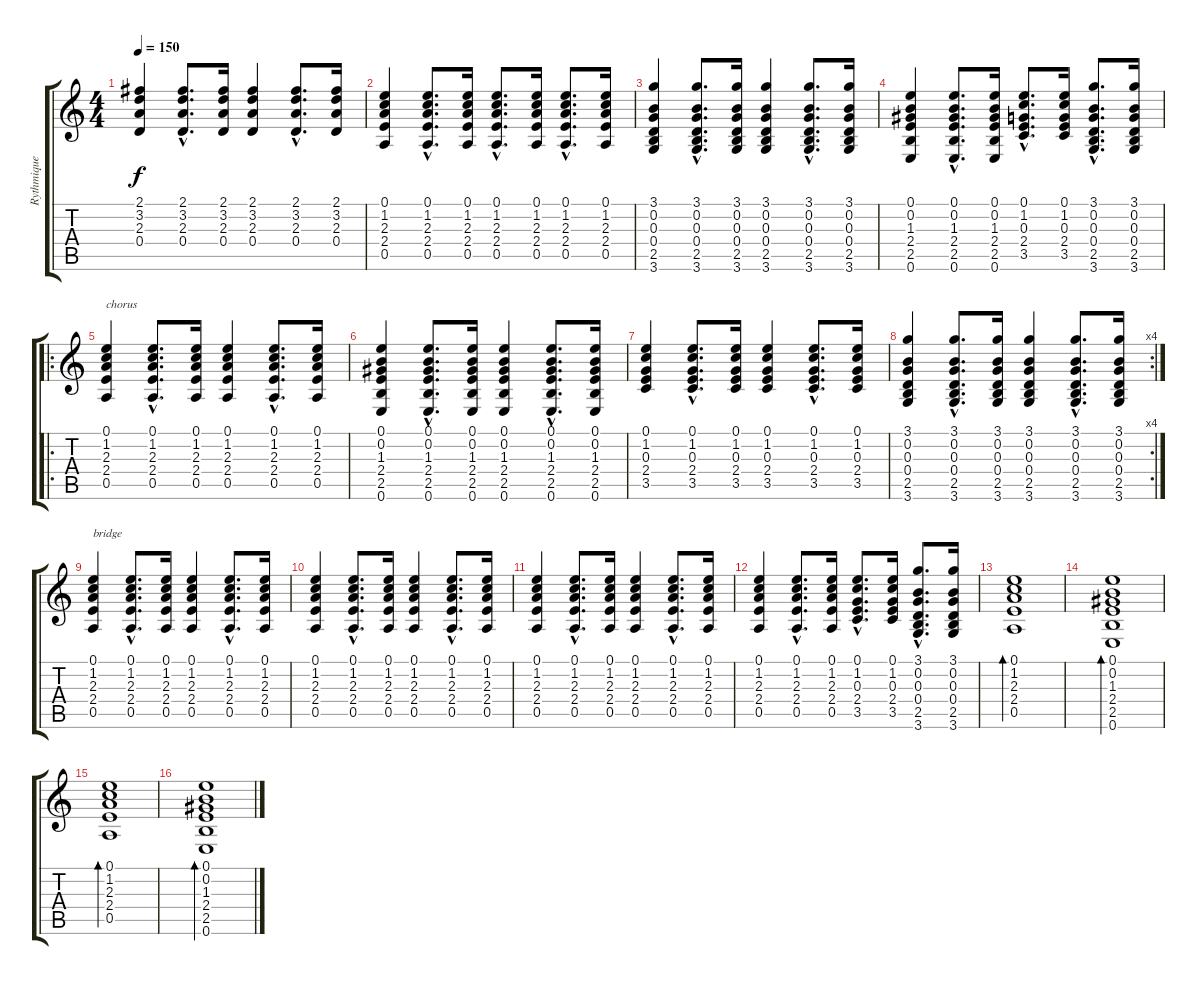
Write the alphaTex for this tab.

\track ("Rythmique" "Rythmique") {instrument acousticguitarsteel}
\staff {score tabs}
\tuning (E4 B3 G3 D3 A2 E2) {hide}
\ts (4 4)
\tempo 150
\clef g2
\ks c
(2.1 3.2 2.3 0.4).4{dy f} (2.1{hac} 3.2{hac} 2.3{hac} 0.4{hac}).8{d} (2.1 3.2 2.3 0.4).16 (2.1 3.2 2.3 0.4).4 (2.1{hac} 3.2{hac} 2.3{hac} 0.4{hac}).8{d} (2.1 3.2 2.3 0.4).16 |
(0.1 1.2 2.3 2.4 0.5).4 (0.1{hac} 1.2{hac} 2.3{hac} 2.4{hac} 0.5{hac}).8{d} (0.1 1.2 2.3 2.4 0.5).16 (0.1{hac} 1.2{hac} 2.3{hac} 2.4{hac} 0.5{hac}).8{d} (0.1 1.2 2.3 2.4 0.5).16 (0.1{hac} 1.2{hac} 2.3{hac} 2.4{hac} 0.5{hac}).8{d} (0.1 1.2 2.3 2.4 0.5).16 |
(3.1 0.2 0.3 0.4 2.5 3.6).4 (3.1{hac} 0.2{hac} 0.3{hac} 0.4{hac} 2.5{hac} 3.6{hac}).8{d} (3.1 0.2 0.3 0.4 2.5 3.6).16 (3.1 0.2 0.3 0.4 2.5 3.6).4 (3.1{hac} 0.2{hac} 0.3{hac} 0.4{hac} 2.5{hac} 3.6{hac}).8{d} (3.1 0.2 0.3 0.4 2.5 3.6).16 |
(0.1 0.2 1.3 2.4 2.5 0.6).4 (0.1{hac} 0.2{hac} 1.3{hac} 2.4{hac} 2.5{hac} 0.6{hac}).8{d} (0.1 0.2 1.3 2.4 2.5 0.6).16 (0.1{hac} 1.2{hac} 0.3{hac} 2.4{hac} 3.5{hac}).8{d} (0.1 1.2 0.3 2.4 3.5).16 (3.1{hac} 0.2{hac} 0.3{hac} 0.4{hac} 2.5{hac} 3.6{hac}).8{d} (3.1 0.2 0.3 0.4 2.5 3.6).16 |
\ro
(0.1 1.2 2.3 2.4 0.5).4{txt "chorus"} (0.1{hac} 1.2{hac} 2.3{hac} 2.4{hac} 0.5{hac}).8{d} (0.1 1.2 2.3 2.4 0.5).16 (0.1 1.2 2.3 2.4 0.5).4 (0.1{hac} 1.2{hac} 2.3{hac} 2.4{hac} 0.5{hac}).8{d} (0.1 1.2 2.3 2.4 0.5).16 |
(0.1 0.2 1.3 2.4 2.5 0.6).4 (0.1{hac} 0.2{hac} 1.3{hac} 2.4{hac} 2.5{hac} 0.6{hac}).8{d} (0.1 0.2 1.3 2.4 2.5 0.6).16 (0.1 0.2 1.3 2.4 2.5 0.6).4 (0.1{hac} 0.2{hac} 1.3{hac} 2.4{hac} 2.5{hac} 0.6{hac}).8{d} (0.1 0.2 1.3 2.4 2.5 0.6).16 |
(0.1 1.2 0.3 2.4 3.5).4 (0.1{hac} 1.2{hac} 0.3{hac} 2.4{hac} 3.5{hac}).8{d} (0.1 1.2 0.3 2.4 3.5).16 (0.1 1.2 0.3 2.4 3.5).4 (0.1{hac} 1.2{hac} 0.3{hac} 2.4{hac} 3.5{hac}).8{d} (0.1 1.2 0.3 2.4 3.5).16 |
\rc 4
(3.1 0.2 0.3 0.4 2.5 3.6).4 (3.1{hac} 0.2{hac} 0.3{hac} 0.4{hac} 2.5{hac} 3.6{hac}).8{d} (3.1 0.2 0.3 0.4 2.5 3.6).16 (3.1 0.2 0.3 0.4 2.5 3.6).4 (3.1{hac} 0.2{hac} 0.3{hac} 0.4{hac} 2.5{hac} 3.6{hac}).8{d} (3.1 0.2 0.3 0.4 2.5 3.6).16 |
(0.1 1.2 2.3 2.4 0.5).4{txt "bridge"} (0.1{hac} 1.2{hac} 2.3{hac} 2.4{hac} 0.5{hac}).8{d} (0.1 1.2 2.3 2.4 0.5).16 (0.1 1.2 2.3 2.4 0.5).4 (0.1{hac} 1.2{hac} 2.3{hac} 2.4{hac} 0.5{hac}).8{d} (0.1 1.2 2.3 2.4 0.5).16 |
(0.1 1.2 2.3 2.4 0.5).4 (0.1{hac} 1.2{hac} 2.3{hac} 2.4{hac} 0.5{hac}).8{d} (0.1 1.2 2.3 2.4 0.5).16 (0.1 1.2 2.3 2.4 0.5).4 (0.1{hac} 1.2{hac} 2.3{hac} 2.4{hac} 0.5{hac}).8{d} (0.1 1.2 2.3 2.4 0.5).16 |
(0.1 1.2 2.3 2.4 0.5).4 (0.1{hac} 1.2{hac} 2.3{hac} 2.4{hac} 0.5{hac}).8{d} (0.1 1.2 2.3 2.4 0.5).16 (0.1 1.2 2.3 2.4 0.5).4 (0.1{hac} 1.2{hac} 2.3{hac} 2.4{hac} 0.5{hac}).8{d} (0.1 1.2 2.3 2.4 0.5).16 |
(0.1 1.2 2.3 2.4 0.5).4 (0.1{hac} 1.2{hac} 2.3{hac} 2.4{hac} 0.5{hac}).8{d} (0.1 1.2 2.3 2.4 0.5).16 (0.1{hac} 1.2{hac} 0.3{hac} 2.4{hac} 3.5{hac}).8{d} (0.1 1.2 0.3 2.4 3.5).16 (3.1{hac} 0.2{hac} 0.3{hac} 0.4{hac} 2.5{hac} 3.6{hac}).8{d} (3.1 0.2 0.3 0.4 2.5 3.6).16 |
(0.1 1.2 2.3 2.4 0.5).1{bd 240} |
(0.1 0.2 1.3 2.4 2.5 0.6).1{bd 240} |
(0.1 1.2 2.3 2.4 0.5).1{bd 240} |
(0.1 0.2 1.3 2.4 2.5 0.6).1{bd 240}
